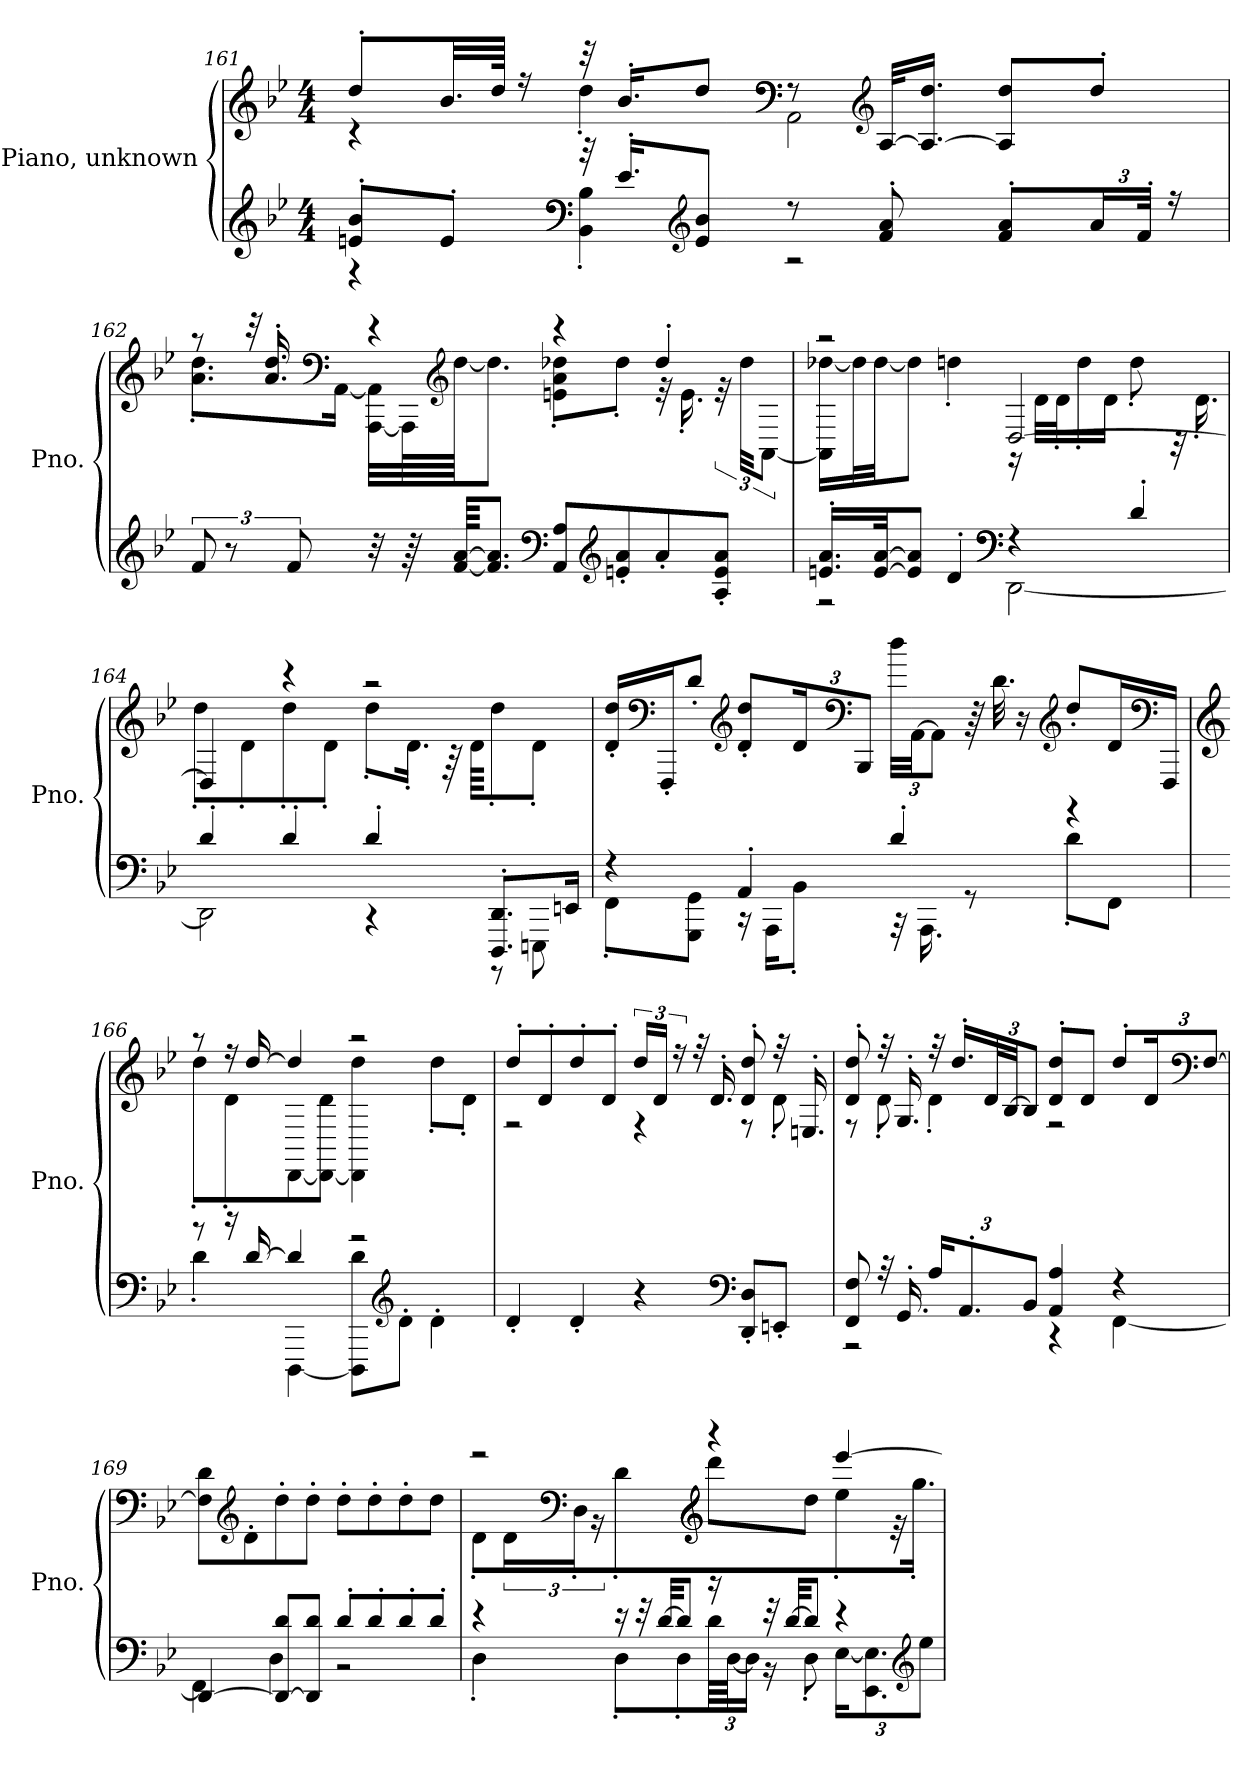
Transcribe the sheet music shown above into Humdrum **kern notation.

**kern	**kern
*part1	*part1
*staff2	*staff1
*I"Piano, unknown	*
*I'Pno.	*
!!LO:LB:g=z
*clefG2	*clefG2
*k[b-e-]	*k[b-e-]
*M4/4	*M4/4
=161	=161
*^	*^
8en/' 8b-/'L	4r	8dd'/L	4r
8e'/J	.	32.b-/LL	.
.	.	64dd/JJJk	.
.	.	16r	.
*clefF4	*	*	*
32r	4BB-\' 4B-\'	32r	4dd'\
16.e'/KL	.	16.b-'/KL	.
*clefG2	*	*	*
8e/ 8b-/J	.	8dd/J	.
*	*	*clefF4	*
8r	2r	8r	2AA\
*	*	*clefG2	*
8f/' 8a/'	.	[32A/KLL	.
.	.	16.A/_ 16.dd/JJ	.
8f/' 8a/'L	.	8A/] 8dd/L	.
*Xbrackettup	*	*	*
24a/L	.	8dd'/J	.
48f'/JJk	.	.	.
16r	.	.	.
*v	*v	*	*
!!LO:LB:g=z	!!
=162	=162	=162
*brackettup	*	*
12f/	8r	8.a\' 8.dd\'L
12r	.	.
.	32r	.
.	16.a/' 16.dd/'	.
12f/	.	.
*	*clefF4	*
.	.	[16AA\Jk
32r	4r	[32AAA\ 32AA\]LLL
64r	.	64AAA\L]
*	*clefG2	*
[64f/ [64a/KKKL	.	[64dd\JJJ
8.f/] 8.a/]J	.	8.dd\J]
*clefF4	*	*
8AA/ 8A/L	4r	8en\' 8a\' 8dd-X\'L
*clefG2	*	*
8en/' 8a/'	.	8dd-'\J
8a'/	4dd-'/	32r
.	.	16.e'\
8A/' 8e/' 8a/'J	.	48r
.	.	48dd-\KKL
.	.	[12AA\J
=163	=163	=163
*^	*	*
16.en/' 16.a/'LL	2r	2r	16AA\] [16dd-X\LL
.	.	.	32dd-\L]
[32e/ [32a/JK	.	.	[32dd-\JJ
8e/] 8a/]J	.	.	8dd-\J]
4d'/	.	.	4ddn'\
*clefF4	*	*	*
4r	[2DD\	[2D/	16r
.	.	.	32d\LLL
.	.	.	32d'\J
.	.	.	16dd'\
.	.	.	16d\JJ
4d'/	.	.	8dd'\
.	.	.	32r
.	.	.	16.d'\
!!LO:PB:g=z	!!
=164	=164	=164	=164
4d'/	2DD\]	4D/]	8dd'\L
.	.	.	8d'\
4d'/	.	4r	8dd'\
.	.	.	8d'\J
4d'/	4r	2r	8dd'\L
.	.	.	16.d'\Jk
.	.	.	64r
.	.	.	64d\KKKL
8.DDD/' 8.DD/'L	8r	.	8dd'\
.	8EEEn\	.	8d'\J
16EEn/Jk	.	.	.
*	*	*v	*v
=165	=165	=165
4r	8FF'\L	16d/' 16dd/'LL
*	*	*clefF4
.	.	16FFF'/J
.	8GGG\ 8GG\J	8d'/J
*	*	*clefG2
4AA'/	16r	8d/' 8dd/'L
.	16AAA\KL	.
*	*	*Xbrackettup
.	8BB-'\J	24d/K
*	*	*clefF4
.	.	12BBB-/J
4d'/	32r	48dd\LLL
.	.	[48AA\JJ
.	16.AAA\	.
.	.	12AA\J]
.	8r	64r
.	.	32.d\
.	.	16r
*	*	*clefG2
4r	8d'\L	8dd'/L
.	8FF\J	16d/L
*	*	*clefF4
.	.	16FFF/JJ
!!LO:LB:g=z
=166	=166	=166
*	*	*clefG2
*	*	*^
8r	4d'\	8r	8dd'\L
16r	.	16r	8d'\
[16d/	.	[16dd/	.
4d/]	[4DDD\	4dd/]	[8DD\
.	.	.	8DD\_ 8d\J
2r	8DDD\] 8d\L	2r	4DD\] 4dd\
*clefG2	*	*	*
.	8d'\J	.	.
.	4d'\	.	8dd'\L
.	.	.	8d'\J
*v	*v	*	*
=167	=167	=167
4d'/	8dd'/L	2r
.	8d'/	.
4d'/	8dd'/	.
.	8d'/J	.
*	*brackettup	*
4r	24dd/LL	4r
.	24d/JJ	.
.	24r	.
.	32r	.
.	16.d'/	.
*clefF4	*	*
8DD/' 8D/'L	8d/' 8dd/'	8r
8EEn'/J	32r	8d'\
.	16.En'/	.
!!LO:LB:g=z	!!
=168	=168	=168
*^	*	*
8FF/ 8F/	2r	8d/' 8dd/'	8r
32r	.	32r	8d'\
16.GG'/	.	16.G'/	.
*Xbrackettup	*	*	*
24A/KL	.	32r	4d'\
.	.	16.dd'/LL	.
12.AA'/	.	.	.
*	*	*Xbrackettup	*
.	.	48d/L	.
.	.	[48B-/JJ	.
12BB-/J	.	12B-/J]	.
4AA/ 4A/	4r	8d/' 8dd/'L	2r
.	.	8d/J	.
4r	[4FF\	8dd'/L	.
.	.	24d/K	.
*	*	*clefF4	*
.	.	[12F/J	.
*	*	*v	*v
=169	=169	=169
[4DD/	4FF\]	8F\] 8d\L
*	*	*clefG2
.	.	8d'\
8DD/_ 8d/L	4D\	8dd'\
8DD/] 8d/J	.	8dd'\J
8d'/L	2r	8dd'\L
8d'/	.	8dd'\
8d'/	.	8dd'\
8d'/J	.	8dd\J
!!LO:LB:g=z
=170	=170	=170
*	*	*^
4r	4D'\	2r	8d'\L
*	*	*	*brackettup
.	.	.	24d\L
*	*	*clefF4	*
.	.	.	24D'\JJ
.	.	.	24r
16r	8D'\L	.	4d'\
32r	.	.	.
[32d/KKL	.	.	.
8d/J]	8D'\	.	.
*	*	*clefG2	*
16r	96d\LLL	4r	8ddd\L
.	[96D\JJ	.	.
.	24D\JJ]	.	.
32r	16r	.	.
[32d/KKL	.	.	.
8d/J]	8D'\	.	8dd\J
4r	[24E-\KL	[4eee-/	8ee-'\
.	12.EE-\ 12.E-\]	.	.
.	.	.	32r
.	.	.	16.gg'\
*clefG2	*	*	*
.	12ee-\J	.	.
*v	*v	*	*
*	*v	*v
=	=
*-	*-
